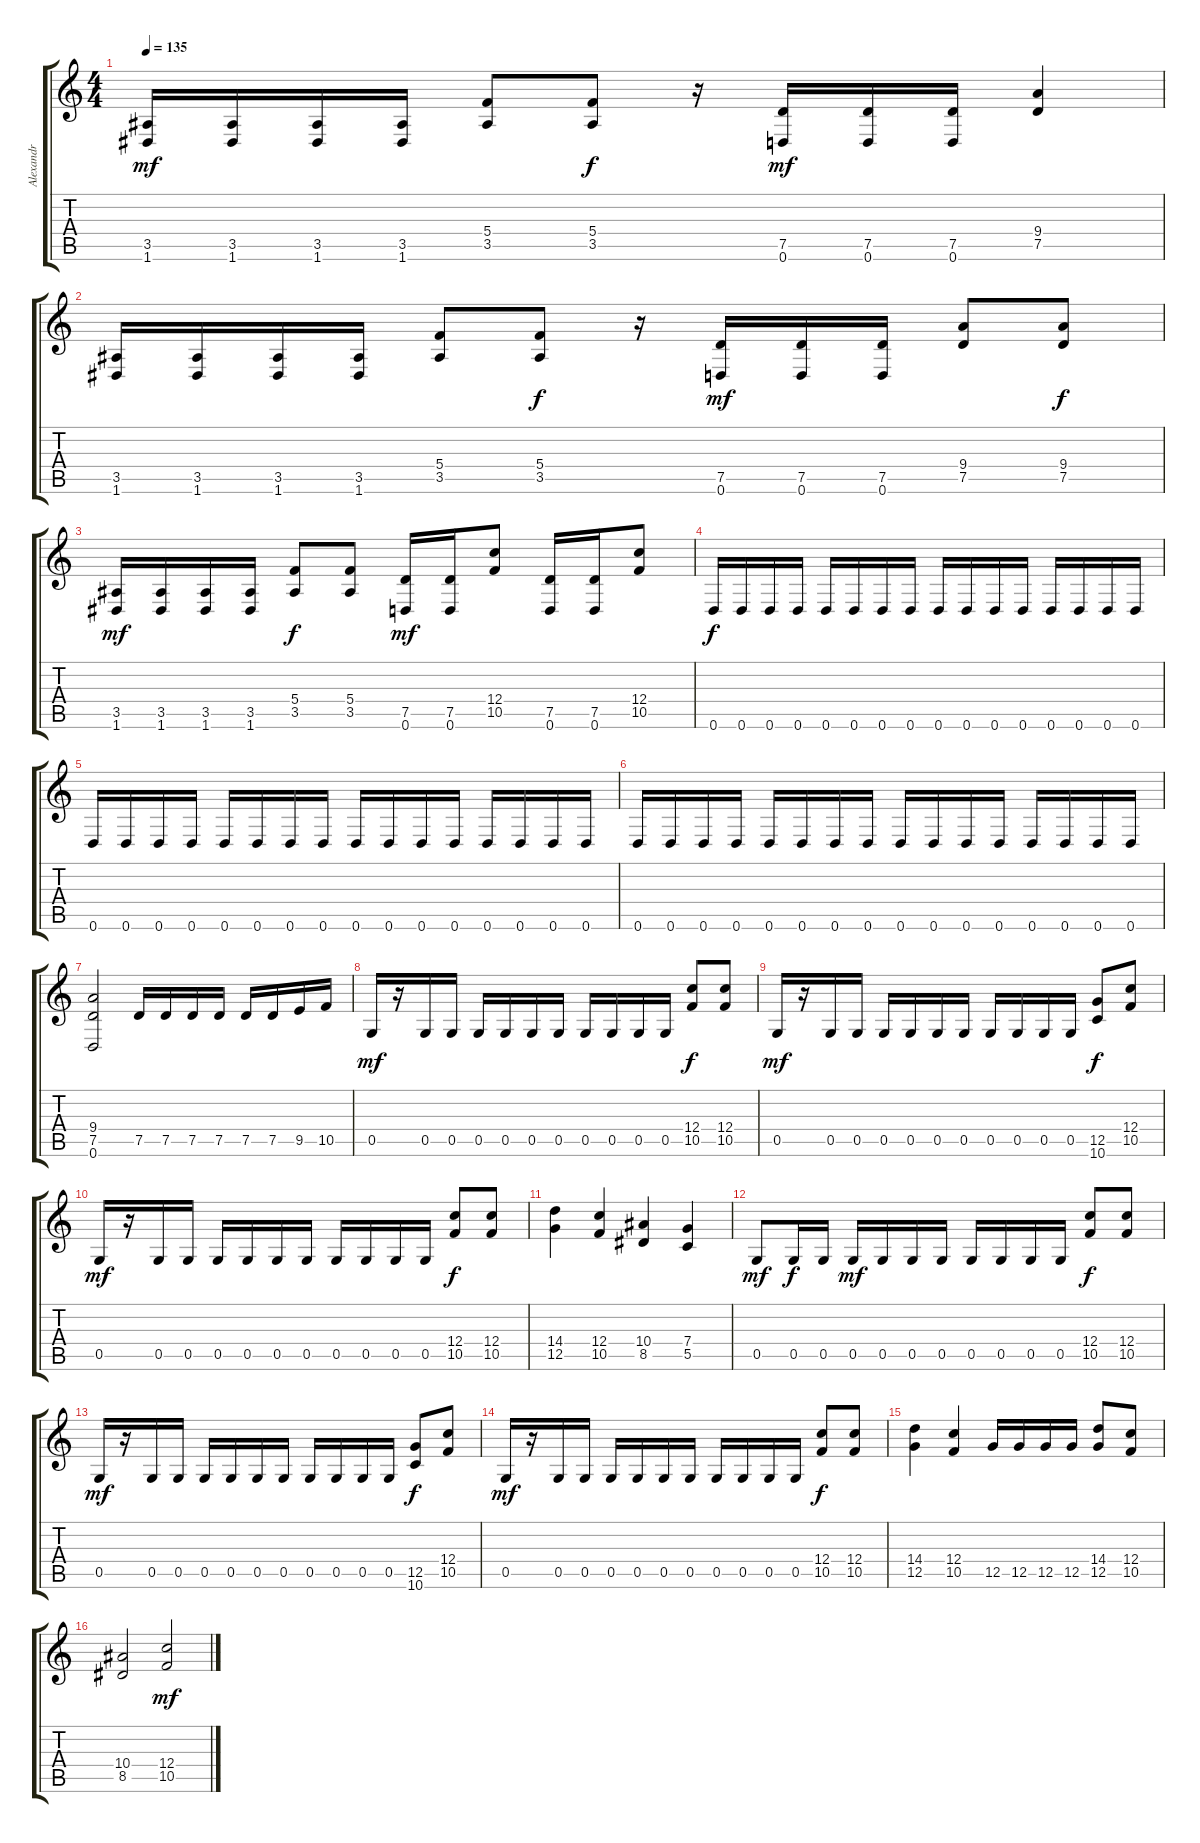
\track ("Alexandr" "Alexandr") {instrument distortionguitar}
\staff {score tabs}
\tuning (D4 A3 F3 C3 G2 D2) {hide}
\ts (4 4)
\tempo 135
\clef g2
\ks c
(3.5 1.6).16{dy mf} (3.5 1.6).16 (3.5 1.6).16 (3.5 1.6).16 (5.4 3.5).8 (5.4 3.5).8{dy f} r.16 (7.5 0.6).16{dy mf} (7.5 0.6).16 (7.5 0.6).16 (9.4 7.5).4 |
(3.5 1.6).16 (3.5 1.6).16 (3.5 1.6).16 (3.5 1.6).16 (5.4 3.5).8 (5.4 3.5).8{dy f} r.16 (7.5 0.6).16{dy mf} (7.5 0.6).16 (7.5 0.6).16 (9.4 7.5).8 (9.4 7.5).8{dy f} |
(3.5 1.6).16{dy mf} (3.5 1.6).16 (3.5 1.6).16 (3.5 1.6).16 (5.4 3.5).8{dy f} (5.4 3.5).8 (7.5 0.6).16{dy mf} (7.5 0.6).16 (12.4 10.5).8 (7.5 0.6).16 (7.5 0.6).16 (12.4 10.5).8 |
0.6.16{dy f} 0.6.16 0.6.16 0.6.16 0.6.16 0.6.16 0.6.16 0.6.16 0.6.16 0.6.16 0.6.16 0.6.16 0.6.16 0.6.16 0.6.16 0.6.16 |
0.6.16 0.6.16 0.6.16 0.6.16 0.6.16 0.6.16 0.6.16 0.6.16 0.6.16 0.6.16 0.6.16 0.6.16 0.6.16 0.6.16 0.6.16 0.6.16 |
0.6.16 0.6.16 0.6.16 0.6.16 0.6.16 0.6.16 0.6.16 0.6.16 0.6.16 0.6.16 0.6.16 0.6.16 0.6.16 0.6.16 0.6.16 0.6.16 |
(9.4 7.5 0.6).2 7.5.16 7.5.16 7.5.16 7.5.16 7.5.16 7.5.16 9.5.16 10.5.16 |
0.5.16{dy mf} r.16 0.5.16 0.5.16 0.5.16 0.5.16 0.5.16 0.5.16 0.5.16 0.5.16 0.5.16 0.5.16 (12.4 10.5).8{dy f} (12.4 10.5).8 |
0.5.16{dy mf} r.16 0.5.16 0.5.16 0.5.16 0.5.16 0.5.16 0.5.16 0.5.16 0.5.16 0.5.16 0.5.16 (12.5 10.6).8{dy f} (12.4 10.5).8 |
0.5.16{dy mf} r.16 0.5.16 0.5.16 0.5.16 0.5.16 0.5.16 0.5.16 0.5.16 0.5.16 0.5.16 0.5.16 (12.4 10.5).8{dy f} (12.4 10.5).8 |
(14.4 12.5).4 (12.4 10.5).4 (10.4 8.5).4 (7.4 5.5).4 |
0.5.8{dy mf} 0.5.16{dy f} 0.5.16 0.5.16{dy mf} 0.5.16 0.5.16 0.5.16 0.5.16 0.5.16 0.5.16 0.5.16 (12.4 10.5).8{dy f} (12.4 10.5).8 |
0.5.16{dy mf} r.16 0.5.16 0.5.16 0.5.16 0.5.16 0.5.16 0.5.16 0.5.16 0.5.16 0.5.16 0.5.16 (12.5 10.6).8{dy f} (12.4 10.5).8 |
0.5.16{dy mf} r.16 0.5.16 0.5.16 0.5.16 0.5.16 0.5.16 0.5.16 0.5.16 0.5.16 0.5.16 0.5.16 (12.4 10.5).8{dy f} (12.4 10.5).8 |
(14.4 12.5).4 (12.4 10.5).4 12.5.16 12.5.16 12.5.16 12.5.16 (14.4 12.5).8 (12.4 10.5).8 |
(10.4 8.5).2 (12.4 10.5).2{dy mf}
